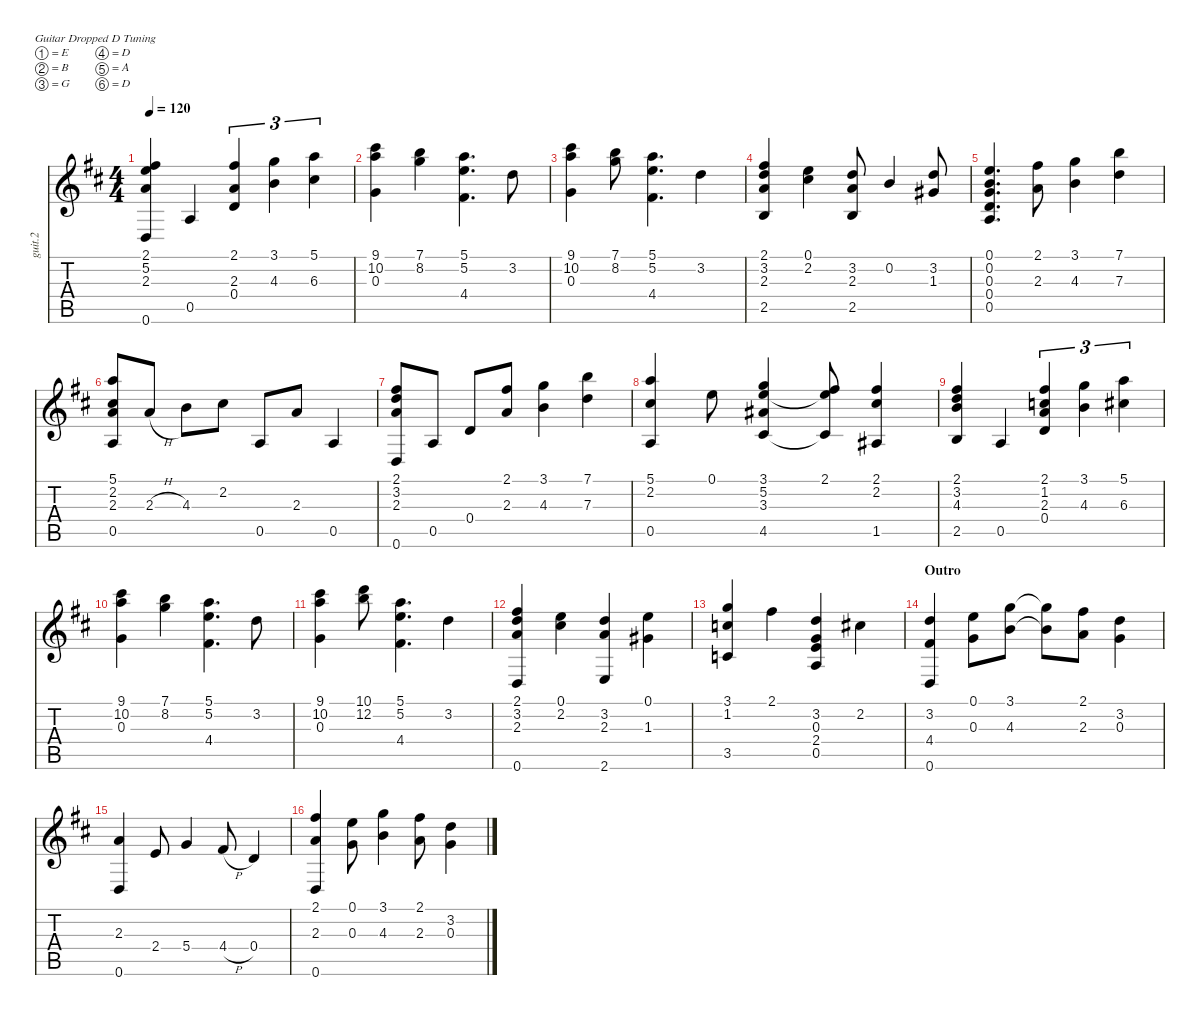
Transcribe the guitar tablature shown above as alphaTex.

\defaultSystemsLayout 4
\hideDynamics
\bracketExtendMode nobrackets
\otherSystemsTrackNameOrientation horizontal
\track ("Guitar" "guit.2") {defaultSystemsLayout 4 instrument electricguitarclean}
\staff {score tabs}
\tuning (E4 B3 G3 D3 A2 D2)
\ts (4 4)
\tempo 120
\clef g2
\ks d
(2.1{acc #} 5.2{acc forcenatural} 2.3{acc forcenatural} 0.6{acc forcenatural}).4{dy f beam Up} 0.5{acc forcenatural}.4{beam Up} (2.1{acc #} 2.3{acc forcenatural} 0.4{acc forcenatural}).4{tu (3 2) beam Up} (3.1{acc forcenatural} 4.3{acc forcenatural}).4{tu (3 2) beam Down} (5.1{acc forcenatural} 6.3{acc #}).4{tu (3 2) beam Down} |
(9.1{acc #} 10.2{acc forcenatural} 0.3{acc forcenatural}).4{beam Down} (7.1{acc forcenatural} 8.2{acc forcenatural}).4{beam Down} (5.1{acc forcenatural} 5.2{acc forcenatural} 4.4{acc #}).4{d beam Down} 3.2{acc forcenatural}.8{beam Down} |
(9.1{acc #} 10.2{acc forcenatural} 0.3{acc forcenatural}).4{beam Down} (7.1{acc forcenatural} 8.2{acc forcenatural}).8{beam Down} (5.1{acc forcenatural} 5.2{acc forcenatural} 4.4{acc #}).4{d beam Down} 3.2{acc forcenatural}.4{beam Down} |
(2.1{acc #} 3.2{acc forcenatural} 2.3{acc forcenatural} 2.5{acc forcenatural}).4{beam Up} (0.1{acc forcenatural} 2.2{acc #}).4{beam Down} (3.2{acc forcenatural} 2.3{acc forcenatural} 2.5{acc forcenatural}).8{beam Up} 0.2{acc forcenatural}.4{beam Up} (3.2{acc forcenatural} 1.3{acc #}).8{beam Up} |
(0.1{acc forcenatural} 0.2{acc forcenatural} 0.3{acc forcenatural} 0.4{acc forcenatural} 0.5{acc forcenatural}).4{d beam Up} (2.1{acc #} 2.3{acc forcenatural}).8{beam Down} (3.1{acc forcenatural} 4.3{acc forcenatural}).4{beam Down} (7.1{acc forcenatural} 7.3{acc forcenatural}).4{beam Down} |
(5.1{acc forcenatural} 2.2{acc #} 2.3{acc forcenatural} 0.5{acc forcenatural}).8{beam Up} 2.3{h acc forcenatural}.8{beam Up} 4.3{acc forcenatural}.8{beam Down} 2.2{acc #}.8{beam Down} 0.5{acc forcenatural}.8{beam Up} 2.3{acc forcenatural}.8{beam Up} 0.5{acc forcenatural}.4{beam Up} |
(2.1{acc #} 3.2{acc forcenatural} 2.3{acc forcenatural} 0.6{acc forcenatural}).8{beam Up} 0.5{acc forcenatural}.8{beam Up} 0.4{acc forcenatural}.8{beam Up} (2.1{acc #} 2.3{acc forcenatural}).8{beam Up} (3.1{acc forcenatural} 4.3{acc forcenatural}).4{beam Down} (7.1{acc forcenatural} 7.3{acc forcenatural}).4{beam Down} |
(5.1{acc forcenatural} 2.2{acc #} 0.5{acc forcenatural}).4{beam Up} 0.1{acc forcenatural}.8{beam Down} (3.1{acc forcenatural} 5.2{acc forcenatural} 3.3{acc #} 4.5{acc #}).4{beam Up} (5.2{t acc forcenatural} 4.5{t acc #} 2.1{acc #}).8{beam Up} (2.1{acc #} 2.2{acc #} 1.5{acc #}).4{beam Up} |
(2.1{acc #} 3.2{acc forcenatural} 4.3{acc forcenatural} 2.5{acc forcenatural}).4{beam Up} 0.5{acc forcenatural}.4{beam Up} (2.1{acc #} 1.2{acc forcenatural} 2.3{acc forcenatural} 0.4{acc forcenatural}).4{tu (3 2) beam Up} (3.1{acc forcenatural} 4.3{acc forcenatural}).4{tu (3 2) beam Down} (5.1{acc forcenatural} 6.3{acc #}).4{tu (3 2) beam Down} |
(9.1{acc #} 10.2{acc forcenatural} 0.3{acc forcenatural}).4{beam Down} (7.1{acc forcenatural} 8.2{acc forcenatural}).4{beam Down} (5.1{acc forcenatural} 5.2{acc forcenatural} 4.4{acc #}).4{d beam Down} 3.2{acc forcenatural}.8{beam Down} |
(9.1{acc #} 10.2{acc forcenatural} 0.3{acc forcenatural}).4{beam Down} (10.1{acc forcenatural} 12.2{acc forcenatural}).8{beam Down} (5.1{acc forcenatural} 5.2{acc forcenatural} 4.4{acc #}).4{d beam Down} 3.2{acc forcenatural}.4{beam Down} |
(2.1{acc #} 3.2{acc forcenatural} 2.3{acc forcenatural} 0.6{acc forcenatural}).4{beam Up} (0.1{acc forcenatural} 2.2{acc #}).4{beam Down} (3.2{acc forcenatural} 2.3{acc forcenatural} 2.6{acc forcenatural}).4{beam Up} (0.1{acc forcenatural} 1.3{acc #}).4{beam Down} |
(3.1{acc forcenatural} 1.2{acc forcenatural} 3.5{acc forcenatural}).4{beam Up} 2.1{acc #}.4{beam Down} (3.2{acc forcenatural} 0.3{acc forcenatural} 2.4{acc forcenatural} 0.5{acc forcenatural}).4{beam Up} 2.2{acc #}.4{beam Down} |
\section ("" "Outro")
(3.2{acc forcenatural} 4.4{acc #} 0.6{acc forcenatural}).4{beam Up} (0.1{acc forcenatural} 0.3{acc forcenatural}).8{beam Down} (3.1{acc forcenatural} 4.3{acc forcenatural}).8{beam Down} (3.1{t acc forcenatural} 4.3{t acc forcenatural}).8{beam Down} (2.1{acc #} 2.3{acc forcenatural}).8{beam Down} (3.2{acc forcenatural} 0.3{acc forcenatural}).4{beam Down} |
(2.3{acc forcenatural} 0.6{acc forcenatural}).4{beam Up} 2.4{acc forcenatural}.8{beam Up} 5.4{acc forcenatural}.4{beam Up} 4.4{h acc #}.8{beam Up} 0.4{acc forcenatural}.4{beam Up} |
(2.1{acc #} 2.3{acc forcenatural} 0.6{acc forcenatural}).4{beam Up} (0.1{acc forcenatural} 0.3{acc forcenatural}).8{beam Down} (3.1{acc forcenatural} 4.3{acc forcenatural}).4{beam Down} (2.1{acc #} 2.3{acc forcenatural}).8{beam Down} (3.2{acc forcenatural} 0.3{acc forcenatural}).4{beam Down}
